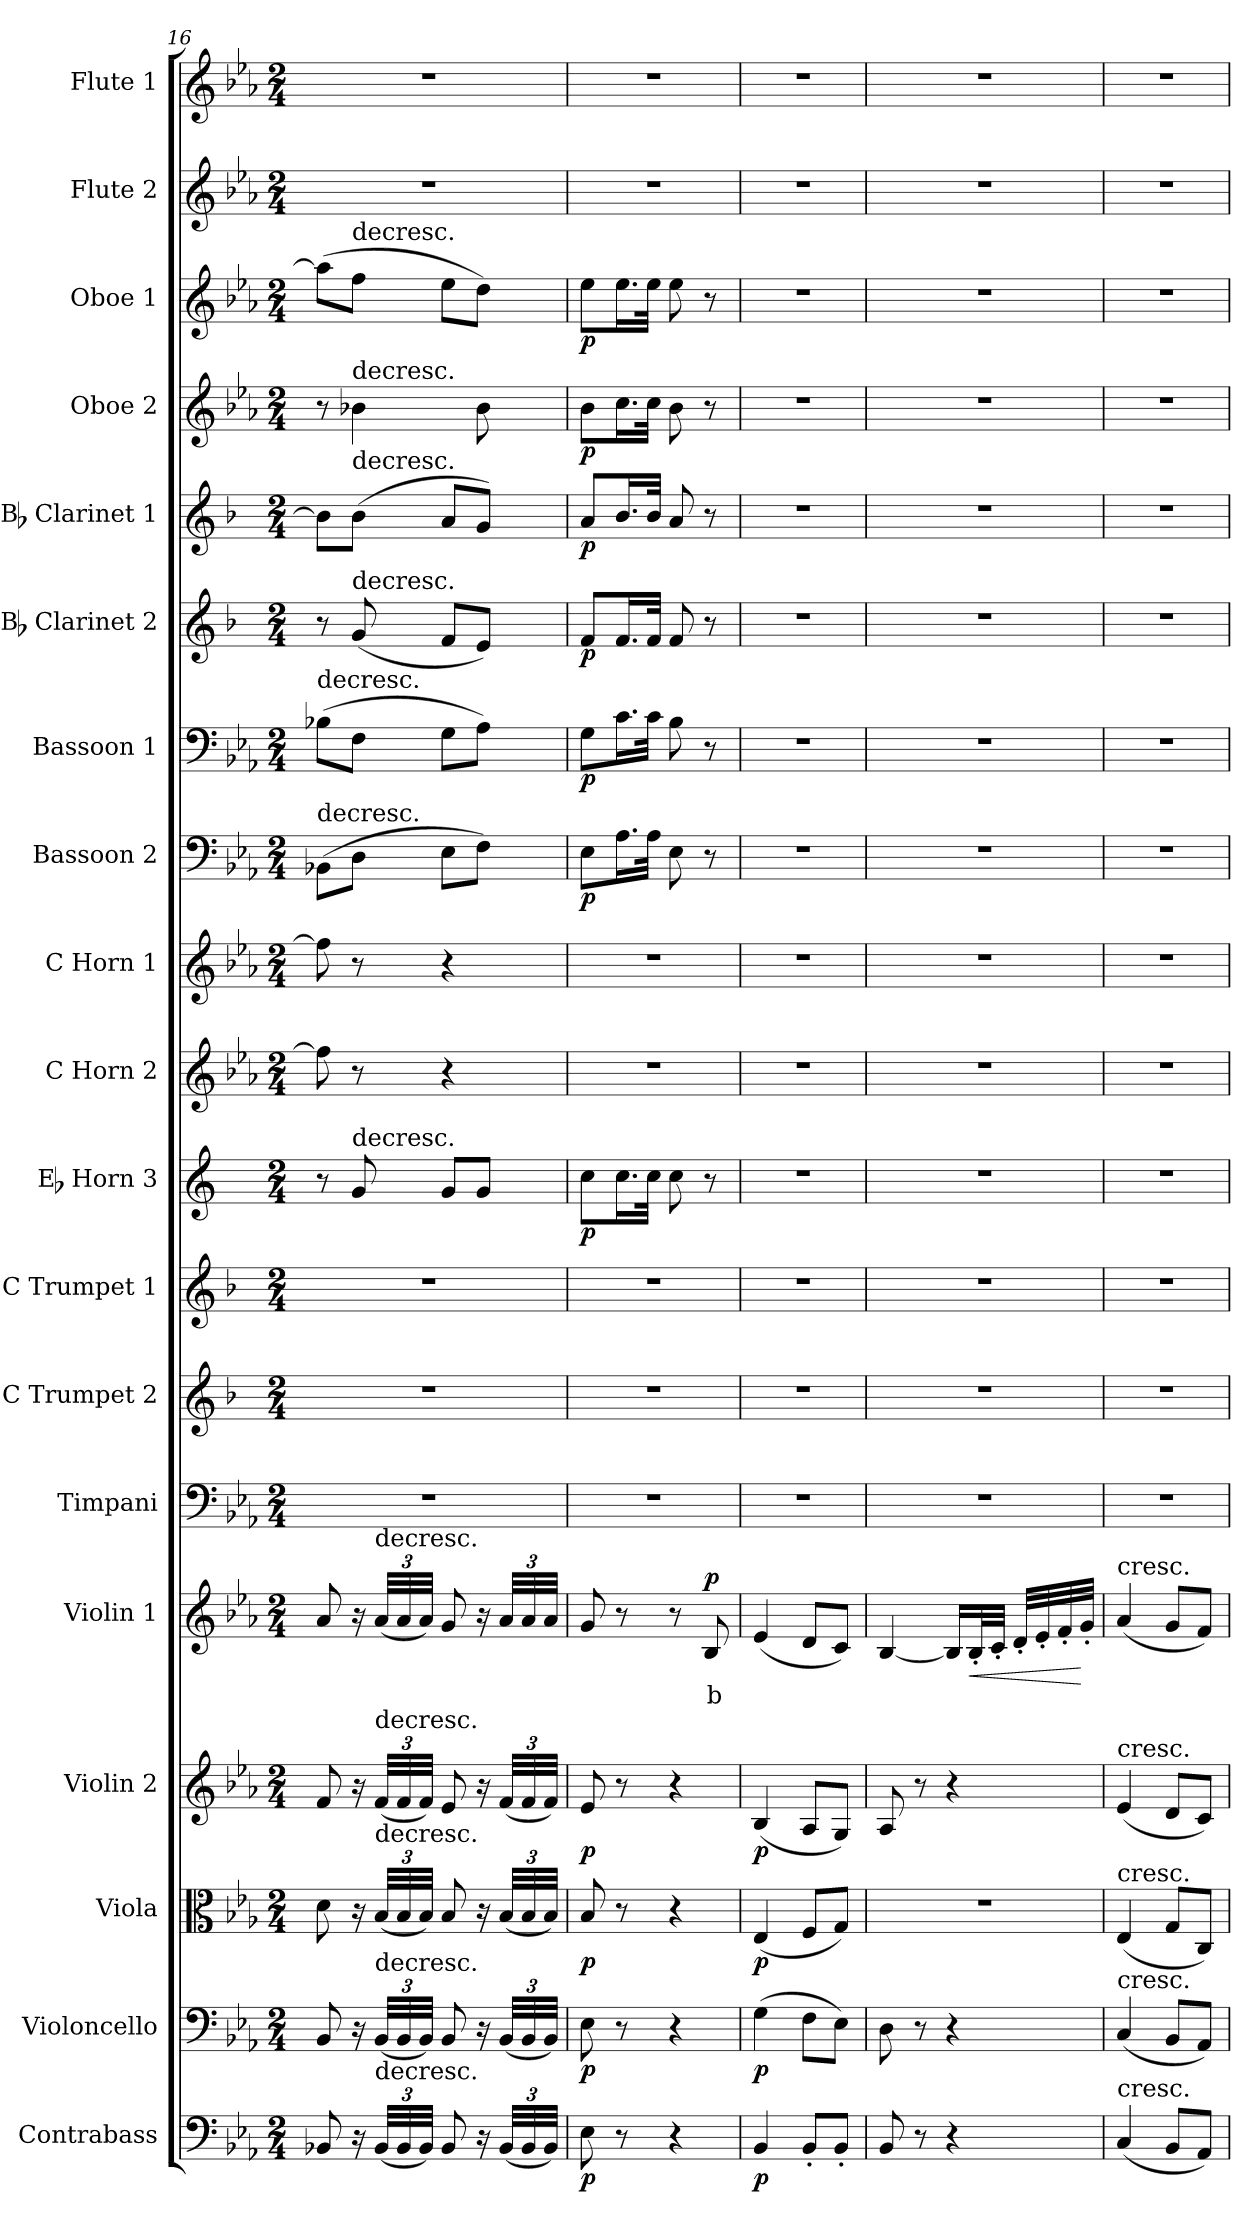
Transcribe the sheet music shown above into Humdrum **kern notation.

**kern	**dynam	**kern	**dynam	**kern	**dynam	**kern	**dynam	**kern	**text	**dynam	**kern	**kern	**kern	**kern	**dynam	**kern	**kern	**kern	**dynam	**kern	**dynam	**kern	**dynam	**kern	**dynam	**kern	**dynam	**kern	**dynam	**kern	**kern
*part19	*part19	*part18	*part18	*part17	*part17	*part16	*part16	*part15	*part15	*part15	*part14	*part13	*part12	*part11	*part11	*part10	*part9	*part8	*part8	*part7	*part7	*part6	*part6	*part5	*part5	*part4	*part4	*part3	*part3	*part2	*part1
*staff19	*staff19	*staff18	*staff18	*staff17	*staff17	*staff16	*staff16	*staff15	*staff15	*staff15	*staff14	*staff13	*staff12	*staff11	*staff11	*staff10	*staff9	*staff8	*staff8	*staff7	*staff7	*staff6	*staff6	*staff5	*staff5	*staff4	*staff4	*staff3	*staff3	*staff2	*staff1
*I"Contrabass	*	*I"Violoncello	*	*I"Viola	*	*I"Violin 2	*	*I"Violin 1	*	*	*I"Timpani	*I"C Trumpet 2	*I"C Trumpet 1	*I"Eb Horn 3	*	*I"C Horn 2	*I"C Horn 1	*I"Bassoon 2	*	*I"Bassoon 1	*	*I"Bb Clarinet 2	*	*I"Bb Clarinet 1	*	*I"Oboe 2	*	*I"Oboe 1	*	*I"Flute 2	*I"Flute 1
*I'Cb	*	*I'Vc	*	*I'Vla	*	*I'Vln 2	*	*I'Vln 1	*	*	*I'Timp	*I'Tpt 2	*I'Tpt 1	*I'Hn 3	*	*I'Hn 2	*I'Hn 1	*I'Bsn 2	*	*I'Bsn 1	*	*I'Cl 2	*	*I'Cl 1	*	*I'Ob 2	*	*I'Ob 1	*	*I'Fl 2	*I'Fl 1
*clefF4	*	*clefF4	*	*clefC3	*	*clefG2	*	*clefG2	*	*	*clefF4	*clefG2	*clefG2	*clefG2	*	*clefG2	*clefG2	*clefF4	*	*clefF4	*	*clefG2	*	*clefG2	*	*clefG2	*	*clefG2	*	*clefG2	*clefG2
*ITrd7c12	*	*	*	*	*	*	*	*	*	*	*	*ITrd1c2	*ITrd1c2	*ITrd5c9	*	*ITrd7c12	*ITrd7c12	*	*	*	*	*ITrd1c2	*	*ITrd1c2	*	*	*	*	*	*	*
*k[b-e-a-]	*	*k[b-e-a-]	*	*k[b-e-a-]	*	*k[b-e-a-]	*	*k[b-e-a-]	*	*	*k[b-e-a-]	*k[b-e-a-]	*k[b-e-a-]	*k[b-e-a-]	*	*k[b-e-a-]	*k[b-e-a-]	*k[b-e-a-]	*	*k[b-e-a-]	*	*k[b-e-a-]	*	*k[b-e-a-]	*	*k[b-e-a-]	*	*k[b-e-a-]	*	*k[b-e-a-]	*k[b-e-a-]
*M2/4	*	*M2/4	*	*M2/4	*	*M2/4	*	*M2/4	*	*	*M2/4	*M2/4	*M2/4	*M2/4	*	*M2/4	*M2/4	*M2/4	*	*M2/4	*	*M2/4	*	*M2/4	*	*M2/4	*	*M2/4	*	*M2/4	*M2/4
=16	=16	=16	=16	=16	=16	=16	=16	=16	=16	=16	=16	=16	=16	=16	=16	=16	=16	=16	=16	=16	=16	=16	=16	=16	=16	=16	=16	=16	=16	=16	=16
!	!	!	!	!	!	!	!	!	!	!	!	!	!	!	!	!	!	!	!	!LO:TX:a:t=decresc.	!	!	!	!	!	!	!	!	!	!	!
!	!	!	!	!	!	!	!	!	!	!	!	!	!	!	!	!	!	!LO:TX:a:t=decresc.	!	!	!	!	!	!	!	!	!	!	!	!	!
8BBB-X/	.	8BB-/	.	8d\	.	8f/	.	8a-/	.	.	2r	2r	2r	8r	.	8f\]	8f\]	(8BB-X\L	.	(8B-X\L	.	8r	.	8a-\L]	.	8r	.	(8aa-\L]	.	2r	2r
!	!	!	!	!	!	!	!	!	!	!	!	!	!	!	!	!	!	!	!	!	!	!	!	!	!	!	!	!LO:TX:a:t=decresc.	!	!	!
!	!	!	!	!	!	!	!	!	!	!	!	!	!	!	!	!	!	!	!	!	!	!	!	!	!	!LO:TX:a:t=decresc.	!	!	!	!	!
!	!	!	!	!	!	!	!	!	!	!	!	!	!	!	!	!	!	!	!	!	!	!	!	!LO:TX:a:t=decresc.	!	!	!	!	!	!	!
!	!	!	!	!	!	!	!	!	!	!	!	!	!	!	!	!	!	!	!	!	!	!LO:TX:a:t=decresc.	!	!	!	!	!	!	!	!	!
!	!	!	!	!	!	!	!	!	!	!	!	!	!	!LO:TX:a:t=decresc.	!	!	!	!	!	!	!	!	!	!	!	!	!	!	!	!	!
16r	.	16r	.	16r	.	16r	.	16r	.	.	.	.	.	8B-/	.	8r	8r	8D\J	.	8F\J	.	(8f/	.	(8a-\J	.	4b-X\	.	8ff\J	.	.	.
*Xbrackettup	*	*Xbrackettup	*	*Xbrackettup	*	*Xbrackettup	*	*Xbrackettup	*	*	*	*	*	*	*	*	*	*	*	*	*	*	*	*	*	*	*	*	*	*	*
!	!	!	!	!	!	!	!	!LO:TX:a:t=decresc.	!	!	!	!	!	!	!	!	!	!	!	!	!	!	!	!	!	!	!	!	!	!	!
!	!	!	!	!	!	!LO:TX:a:t=decresc.	!	!	!	!	!	!	!	!	!	!	!	!	!	!	!	!	!	!	!	!	!	!	!	!	!
!	!	!	!	!LO:TX:a:t=decresc.	!	!	!	!	!	!	!	!	!	!	!	!	!	!	!	!	!	!	!	!	!	!	!	!	!	!	!
!	!	!LO:TX:a:t=decresc.	!	!	!	!	!	!	!	!	!	!	!	!	!	!	!	!	!	!	!	!	!	!	!	!	!	!	!	!	!
!LO:TX:a:t=decresc.	!	!	!	!	!	!	!	!	!	!	!	!	!	!	!	!	!	!	!	!	!	!	!	!	!	!	!	!	!	!	!
(48BBB-/LLL	.	(48BB-/LLL	.	(48B-/LLL	.	(48f/LLL	.	(48a-/LLL	.	.	.	.	.	.	.	.	.	.	.	.	.	.	.	.	.	.	.	.	.	.	.
48BBB-/	.	48BB-/	.	48B-/	.	48f/	.	48a-/	.	.	.	.	.	.	.	.	.	.	.	.	.	.	.	.	.	.	.	.	.	.	.
48BBB-/JJJ)	.	48BB-/JJJ)	.	48B-/JJJ)	.	48f/JJJ)	.	48a-/JJJ)	.	.	.	.	.	.	.	.	.	.	.	.	.	.	.	.	.	.	.	.	.	.	.
8BBB-/	.	8BB-/	.	8B-/	.	8e-/	.	8g/	.	.	.	.	.	8B-/L	.	4r	4r	8E-\L	.	8G\L	.	8e-/L	.	8g/L	.	.	.	8ee-\L	.	.	.
16r	.	16r	.	16r	.	16r	.	16r	.	.	.	.	.	8B-/J	.	.	.	8F\J)	.	8A-\J)	.	8d/J)	.	8f/J)	.	8b-\	.	8dd\J)	.	.	.
(48BBB-/LLL	.	(48BB-/LLL	.	(48B-/LLL	.	(48f/LLL	.	48a-/LLL	.	.	.	.	.	.	.	.	.	.	.	.	.	.	.	.	.	.	.	.	.	.	.
48BBB-/	.	48BB-/	.	48B-/	.	48f/	.	48a-/	.	.	.	.	.	.	.	.	.	.	.	.	.	.	.	.	.	.	.	.	.	.	.
48BBB-/JJJ)	.	48BB-/JJJ)	.	48B-/JJJ)	.	48f/JJJ)	.	48a-/JJJ	.	.	.	.	.	.	.	.	.	.	.	.	.	.	.	.	.	.	.	.	.	.	.
=17	=17	=17	=17	=17	=17	=17	=17	=17	=17	=17	=17	=17	=17	=17	=17	=17	=17	=17	=17	=17	=17	=17	=17	=17	=17	=17	=17	=17	=17	=17	=17
!	!LO:DY:b	!	!LO:DY:b	!	!LO:DY:b	!	!LO:DY:b	!	!	!	!	!	!	!	!LO:DY:b	!	!	!	!LO:DY:b	!	!LO:DY:b	!	!LO:DY:b	!	!LO:DY:b	!	!LO:DY:b	!	!LO:DY:b	!	!
8EE-\	p	8E-\	p	8B-/	p	8e-/	p	8g/	.	.	2r	2r	2r	8e-\L	p	2r	2r	8E-\L	p	8G\L	p	8e-/L	p	8g/L	p	8b-\L	p	8ee-\L	p	2r	2r
8r	.	8r	.	8r	.	8r	.	8r	.	.	.	.	.	16.e-\L	.	.	.	16.A-\L	.	16.c\L	.	16.e-/L	.	16.a-/L	.	16.cc\L	.	16.ee-\L	.	.	.
.	.	.	.	.	.	.	.	.	.	.	.	.	.	32e-\JJk	.	.	.	32A-\JJk	.	32c\JJk	.	32e-/JJk	.	32a-/JJk	.	32cc\JJk	.	32ee-\JJk	.	.	.
4r	.	4r	.	4r	.	4r	.	8r	.	.	.	.	.	8e-\	.	.	.	8E-\	.	8B-\	.	8e-/	.	8g/	.	8b-\	.	8ee-\	.	.	.
!	!	!	!	!	!	!	!	!	!LO:LY:b:color=#FF0000	!LO:DY:b	!	!	!	!	!	!	!	!	!	!	!	!	!	!	!	!	!	!	!	!	!
.	.	.	.	.	.	.	.	8B-/	b	p	.	.	.	8r	.	.	.	8r	.	8r	.	8r	.	8r	.	8r	.	8r	.	.	.
=18	=18	=18	=18	=18	=18	=18	=18	=18	=18	=18	=18	=18	=18	=18	=18	=18	=18	=18	=18	=18	=18	=18	=18	=18	=18	=18	=18	=18	=18	=18	=18
!	!LO:DY:b	!	!LO:DY:b	!	!LO:DY:b	!	!LO:DY:b	!	!	!	!	!	!	!	!	!	!	!	!	!	!	!	!	!	!	!	!	!	!	!	!
4BBB-/	p	(4G\	p	(4E-/	p	(4B-/	p	(4e-/	.	.	2r	2r	2r	2r	.	2r	2r	2r	.	2r	.	2r	.	2r	.	2r	.	2r	.	2r	2r
8BBB-'/L	.	8F\L	.	8F/L	.	8A-/L	.	8d/L	.	.	.	.	.	.	.	.	.	.	.	.	.	.	.	.	.	.	.	.	.	.	.
8BBB-'/J	.	8E-\J)	.	8G/J)	.	8G/J)	.	8c/J)	.	.	.	.	.	.	.	.	.	.	.	.	.	.	.	.	.	.	.	.	.	.	.
=19	=19	=19	=19	=19	=19	=19	=19	=19	=19	=19	=19	=19	=19	=19	=19	=19	=19	=19	=19	=19	=19	=19	=19	=19	=19	=19	=19	=19	=19	=19	=19
8BBB-/	.	8D\	.	2r	.	8A-/	.	[4B-/	.	.	2r	2r	2r	2r	.	2r	2r	2r	.	2r	.	2r	.	2r	.	2r	.	2r	.	2r	2r
8r	.	8r	.	.	.	8r	.	.	.	.	.	.	.	.	.	.	.	.	.	.	.	.	.	.	.	.	.	.	.	.	.
4r	.	4r	.	.	.	4r	.	16B-/LL]	.	.	.	.	.	.	.	.	.	.	.	.	.	.	.	.	.	.	.	.	.	.	.
!	!	!	!	!	!	!	!	!	!	!LO:HP:b	!	!	!	!	!	!	!	!	!	!	!	!	!	!	!	!	!	!	!	!	!
.	.	.	.	.	.	.	.	32B-'/L	.	<	.	.	.	.	.	.	.	.	.	.	.	.	.	.	.	.	.	.	.	.	.
.	.	.	.	.	.	.	.	32c'/JJJ	.	.	.	.	.	.	.	.	.	.	.	.	.	.	.	.	.	.	.	.	.	.	.
.	.	.	.	.	.	.	.	32d'/LLL	.	.	.	.	.	.	.	.	.	.	.	.	.	.	.	.	.	.	.	.	.	.	.
.	.	.	.	.	.	.	.	32e-'/	.	.	.	.	.	.	.	.	.	.	.	.	.	.	.	.	.	.	.	.	.	.	.
.	.	.	.	.	.	.	.	32f'/	.	.	.	.	.	.	.	.	.	.	.	.	.	.	.	.	.	.	.	.	.	.	.
.	.	.	.	.	.	.	.	32g'/JJJ	.	[	.	.	.	.	.	.	.	.	.	.	.	.	.	.	.	.	.	.	.	.	.
!!LO:PB:g=z
=20	=20	=20	=20	=20	=20	=20	=20	=20	=20	=20	=20	=20	=20	=20	=20	=20	=20	=20	=20	=20	=20	=20	=20	=20	=20	=20	=20	=20	=20	=20	=20
!	!	!	!	!	!	!	!	!LO:TX:a:t=cresc.	!	!	!	!	!	!	!	!	!	!	!	!	!	!	!	!	!	!	!	!	!	!	!
!	!	!	!	!	!	!LO:TX:a:t=cresc.	!	!	!	!	!	!	!	!	!	!	!	!	!	!	!	!	!	!	!	!	!	!	!	!	!
!	!	!	!	!LO:TX:a:t=cresc.	!	!	!	!	!	!	!	!	!	!	!	!	!	!	!	!	!	!	!	!	!	!	!	!	!	!	!
!	!	!LO:TX:a:t=cresc.	!	!	!	!	!	!	!	!	!	!	!	!	!	!	!	!	!	!	!	!	!	!	!	!	!	!	!	!	!
!LO:TX:a:t=cresc.	!	!	!	!	!	!	!	!	!	!	!	!	!	!	!	!	!	!	!	!	!	!	!	!	!	!	!	!	!	!	!
(4CC/	.	(4C/	.	(4E-/	.	(4e-/	.	(4a-/	.	.	2r	2r	2r	2r	.	2r	2r	2r	.	2r	.	2r	.	2r	.	2r	.	2r	.	2r	2r
8BBB-/L	.	8BB-/L	.	8G/L	.	8d/L	.	8g/L	.	.	.	.	.	.	.	.	.	.	.	.	.	.	.	.	.	.	.	.	.	.	.
8AAA-/J)	.	8AA-/J)	.	8C/J)	.	8c/J)	.	8f/J)	.	.	.	.	.	.	.	.	.	.	.	.	.	.	.	.	.	.	.	.	.	.	.
=	=	=	=	=	=	=	=	=	=	=	=	=	=	=	=	=	=	=	=	=	=	=	=	=	=	=	=	=	=	=	=
*-	*-	*-	*-	*-	*-	*-	*-	*-	*-	*-	*-	*-	*-	*-	*-	*-	*-	*-	*-	*-	*-	*-	*-	*-	*-	*-	*-	*-	*-	*-	*-
